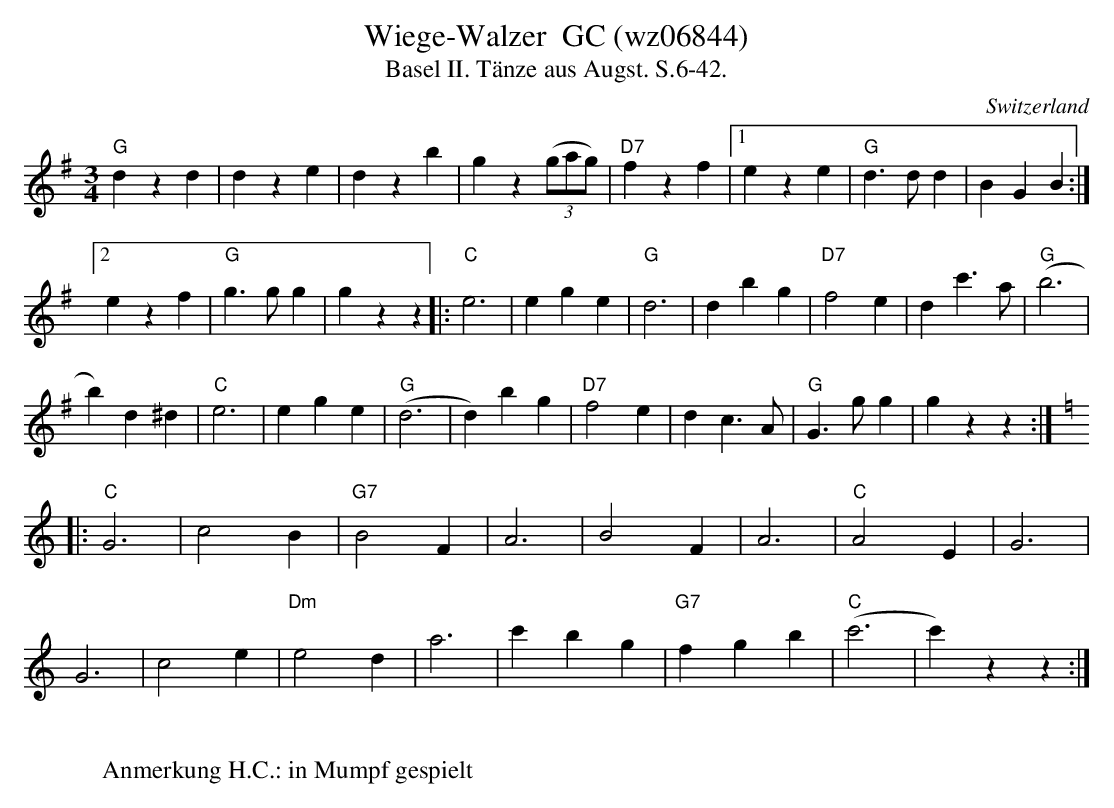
X:1
T:Wiege-Walzer  GC (wz06844)
T: Basel II. Tänze aus Augst. S.6-42.
M:3/4
L:1/4
O:Switzerland
K:G major
"G"dzd | dze | dzb | gz ((3g/a/g/) | "D7"fzf |1 eze | "G"d>dd | BGB :|2
ezf | "G"g>gg | gzz |: "C"e3 | ege | "G"d3 | dbg | "D7"f2e | dc'>a | ("G"b3 |
b) d^d | "C"e3 | ege | ("G"d3 | d)bg | "D7"f2e | dc>A | "G"G>gg | gzz :: [K:C]
"C"G3 | c2B | "G7"B2F | A3 | B2F | A3 | "C"A2E | G3 |
G3 | c2e | "Dm"e2d | a3 | c'bg | "G7"fgb | ("C"c'3 | c') zz :|
W:
W:Anmerkung H.C.: in Mumpf gespielt
